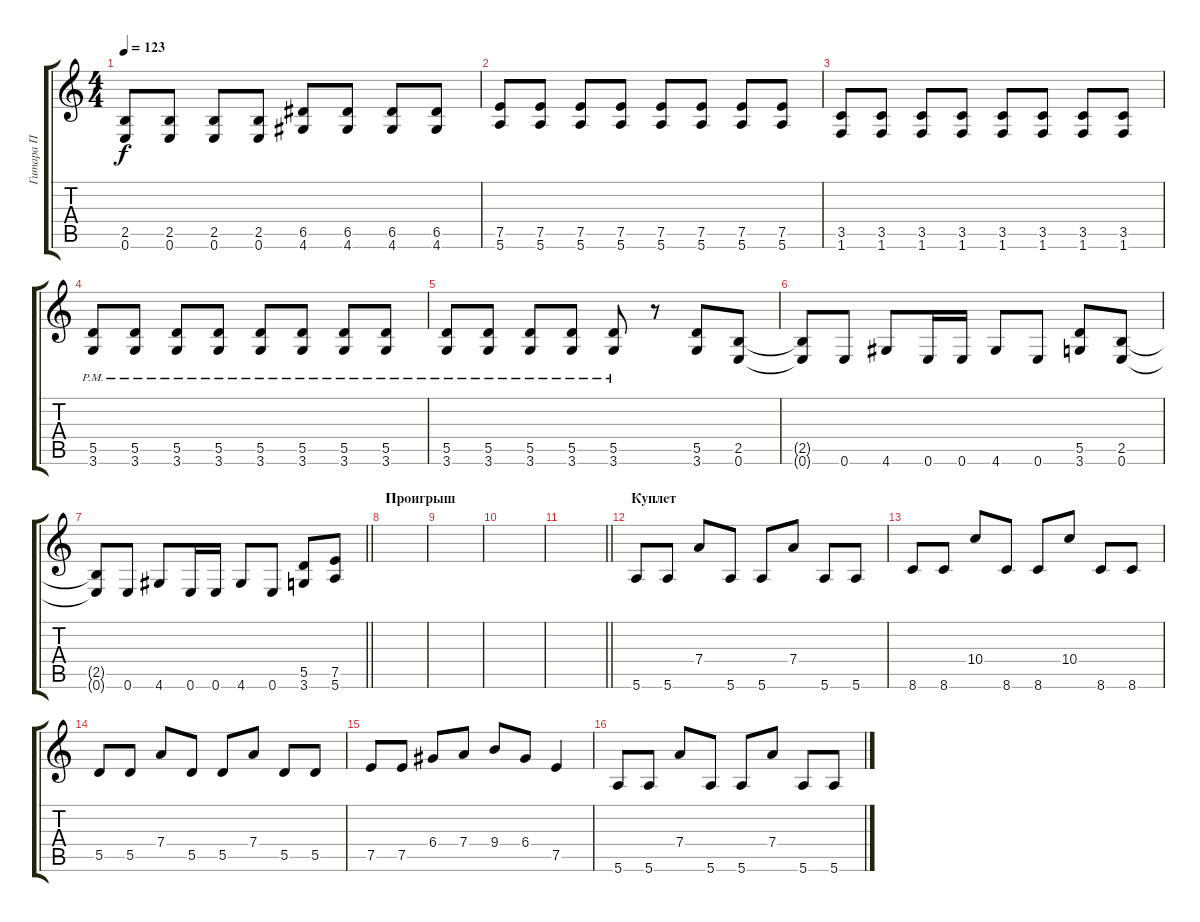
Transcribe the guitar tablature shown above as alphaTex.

\track ("Гитара П" "Гитара П") {instrument distortionguitar}
\staff {score tabs}
\tuning (E4 B3 G3 D3 A2 E2) {hide}
\ts (4 4)
\tempo 123
\clef g2
\ks c
(2.5 0.6).8{dy f} (2.5 0.6).8 (2.5 0.6).8 (2.5 0.6).8 (6.5 4.6).8 (6.5 4.6).8 (6.5 4.6).8 (6.5 4.6).8 |
(7.5 5.6).8 (7.5 5.6).8 (7.5 5.6).8 (7.5 5.6).8 (7.5 5.6).8 (7.5 5.6).8 (7.5 5.6).8 (7.5 5.6).8 |
(3.5 1.6).8 (3.5 1.6).8 (3.5 1.6).8 (3.5 1.6).8 (3.5 1.6).8 (3.5 1.6).8 (3.5 1.6).8 (3.5 1.6).8 |
(5.5{pm} 3.6{pm}).8 (5.5{pm} 3.6{pm}).8 (5.5{pm} 3.6{pm}).8 (5.5{pm} 3.6{pm}).8 (5.5{pm} 3.6{pm}).8 (5.5{pm} 3.6{pm}).8 (5.5{pm} 3.6{pm}).8 (5.5{pm} 3.6{pm}).8 |
(5.5{pm} 3.6{pm}).8 (5.5{pm} 3.6{pm}).8 (5.5{pm} 3.6{pm}).8 (5.5{pm} 3.6{pm}).8 (5.5{pm} 3.6{pm}).8 r.8 (5.5 3.6).8 (2.5 0.6).8 |
(2.5{t} 0.6{t}).8 0.6.8 4.6.8 0.6.16 0.6.16 4.6.8 0.6.8 (5.5 3.6).8 (2.5 0.6).8 |
\barLineRight lightlight
(2.5{t} 0.6{t}).8 0.6.8 4.6.8 0.6.16 0.6.16 4.6.8 0.6.8 (5.5 3.6).8 (7.5 5.6).8 |
\section ("" "Проигрыш")
|
|
|
\barLineRight lightlight
|
\section ("" "Куплет")
5.6.8 5.6.8 7.4.8 5.6.8 5.6.8 7.4.8 5.6.8 5.6.8 |
8.6.8 8.6.8 10.4.8 8.6.8 8.6.8 10.4.8 8.6.8 8.6.8 |
5.5.8 5.5.8 7.4.8 5.5.8 5.5.8 7.4.8 5.5.8 5.5.8 |
7.5.8 7.5.8 6.4.8 7.4.8 9.4.8 6.4.8 7.5.4 |
5.6.8 5.6.8 7.4.8 5.6.8 5.6.8 7.4.8 5.6.8 5.6.8
